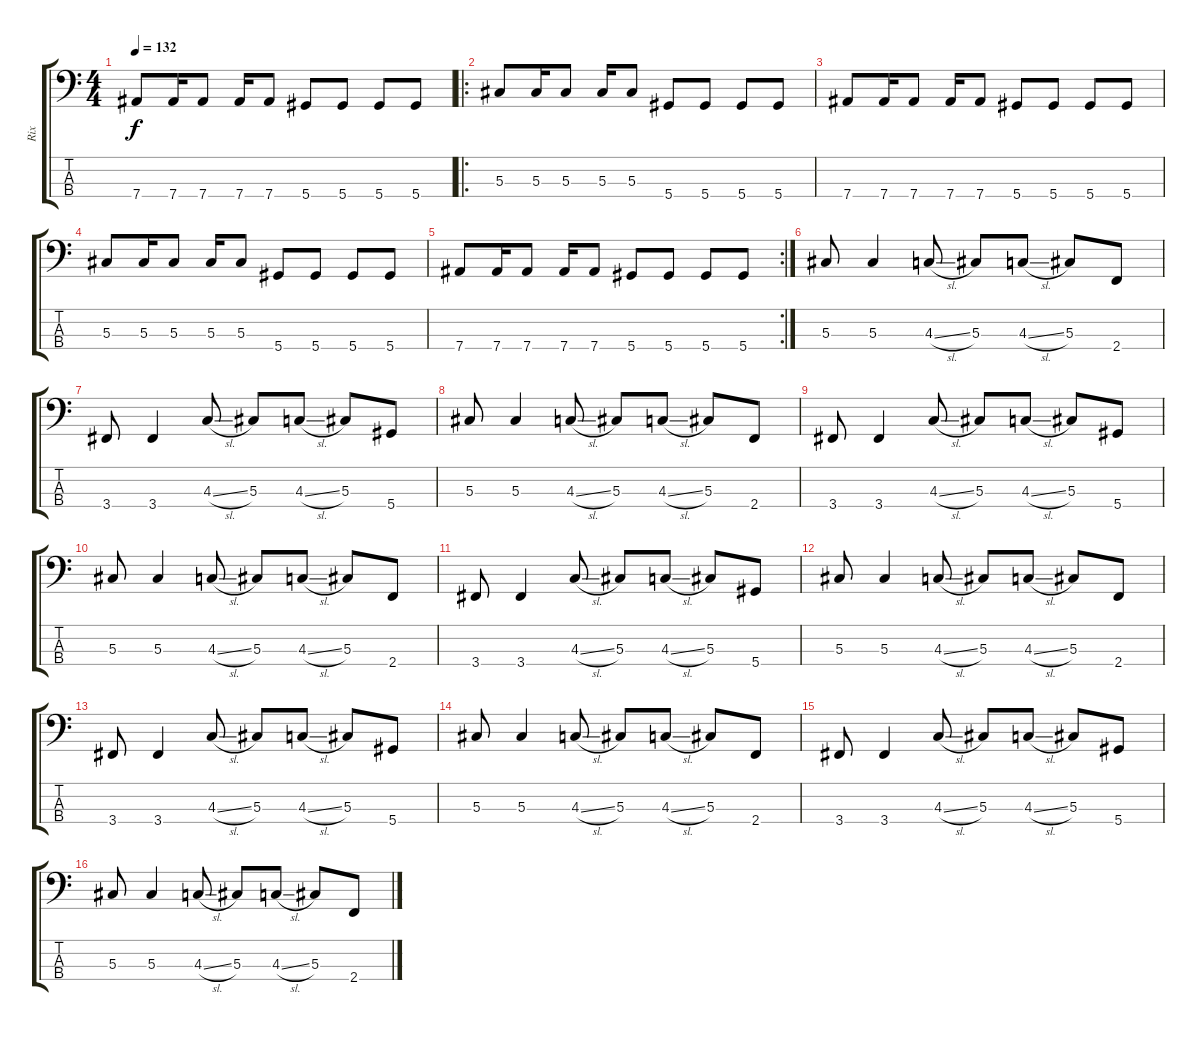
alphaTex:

\track ("Rix" "Rix") {instrument electricbasspick}
\staff {score tabs}
\tuning (Gb2 Db2 Ab1 Eb1) {hide}
\ts (4 4)
\tempo 132
\clef f4
\ks c
7.4.8{dy f} 7.4.16 7.4.8 7.4.16 7.4.8 5.4.8 5.4.8 5.4.8 5.4.8 |
\ro
5.3.8 5.3.16 5.3.8 5.3.16 5.3.8 5.4.8 5.4.8 5.4.8 5.4.8 |
7.4.8 7.4.16 7.4.8 7.4.16 7.4.8 5.4.8 5.4.8 5.4.8 5.4.8 |
5.3.8 5.3.16 5.3.8 5.3.16 5.3.8 5.4.8 5.4.8 5.4.8 5.4.8 |
\rc 2
7.4.8 7.4.16 7.4.8 7.4.16 7.4.8 5.4.8 5.4.8 5.4.8 5.4.8 |
5.3.8 5.3.4 4.3{sl}.8 5.3.8 4.3{sl}.8 5.3.8 2.4.8 |
3.4.8 3.4.4 4.3{sl}.8 5.3.8 4.3{sl}.8 5.3.8 5.4.8 |
5.3.8 5.3.4 4.3{sl}.8 5.3.8 4.3{sl}.8 5.3.8 2.4.8 |
3.4.8 3.4.4 4.3{sl}.8 5.3.8 4.3{sl}.8 5.3.8 5.4.8 |
5.3.8 5.3.4 4.3{sl}.8 5.3.8 4.3{sl}.8 5.3.8 2.4.8 |
3.4.8 3.4.4 4.3{sl}.8 5.3.8 4.3{sl}.8 5.3.8 5.4.8 |
5.3.8 5.3.4 4.3{sl}.8 5.3.8 4.3{sl}.8 5.3.8 2.4.8 |
3.4.8 3.4.4 4.3{sl}.8 5.3.8 4.3{sl}.8 5.3.8 5.4.8 |
5.3.8 5.3.4 4.3{sl}.8 5.3.8 4.3{sl}.8 5.3.8 2.4.8 |
3.4.8 3.4.4 4.3{sl}.8 5.3.8 4.3{sl}.8 5.3.8 5.4.8 |
5.3.8 5.3.4 4.3{sl}.8 5.3.8 4.3{sl}.8 5.3.8 2.4.8
